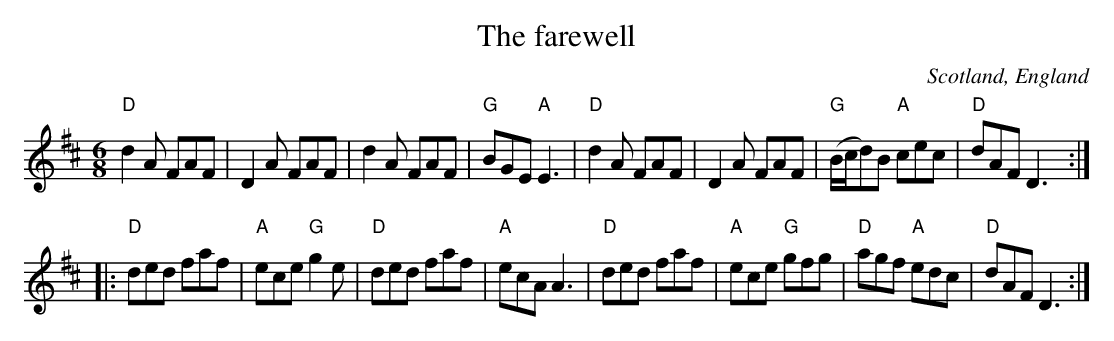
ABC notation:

X:1
T:The farewell
O:Scotland, England
M:6/8
L:1/8
K:D
"D"d2A FAF|D2A FAF|d2A FAF|"G"BGE "A"E3|\
"D"d2A FAF|D2A FAF|"G"(B/c/d)B "A"cec|"D"dAF D3:|
|:"D"ded faf|"A"ece "G"g2e|"D"ded faf|"A"ecA A3|\
"D"ded faf|"A"ece "G"gfg|"D"agf "A"edc|"D"dAF D3:|
